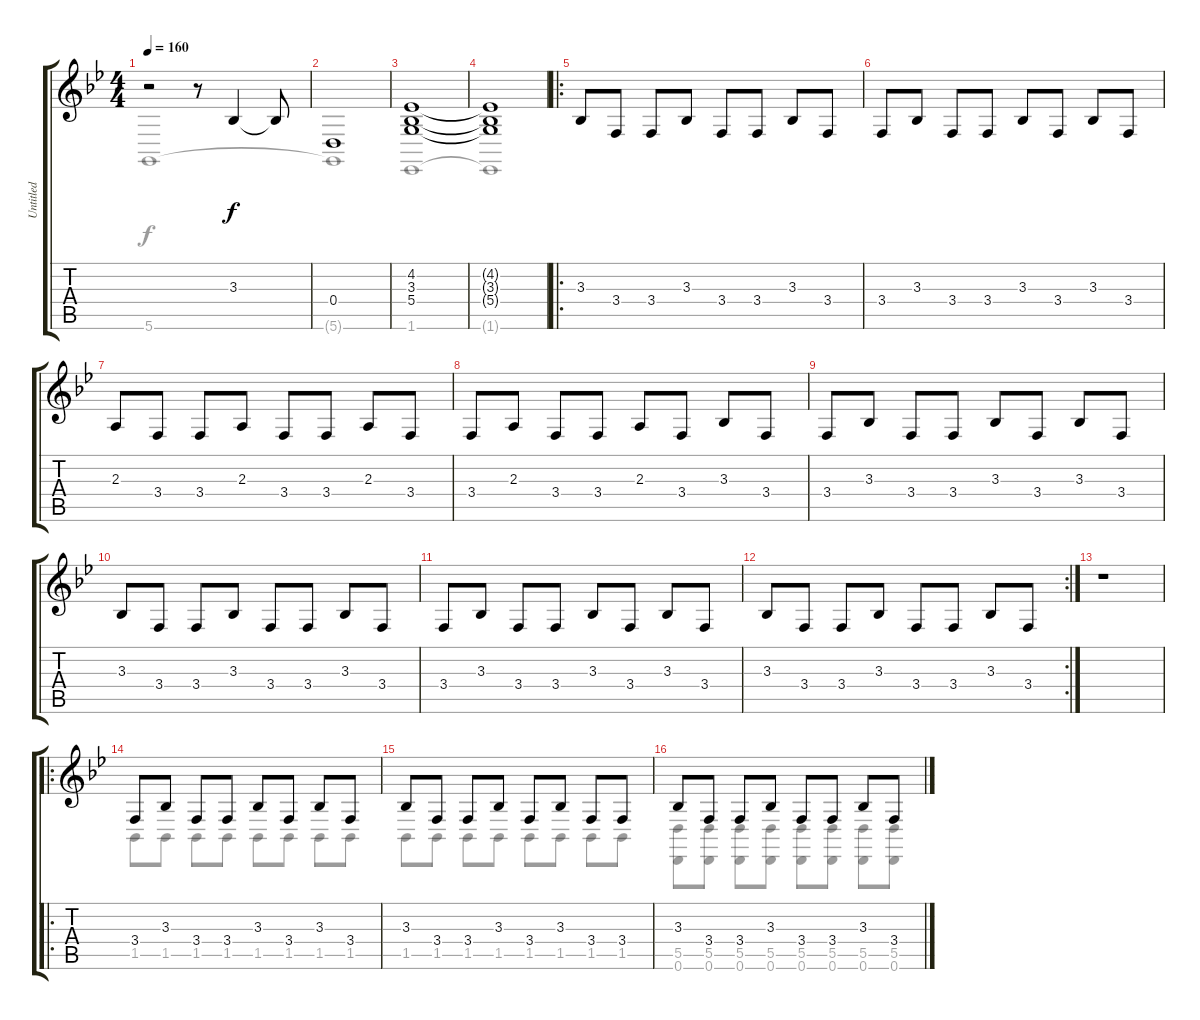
\track ("Untitled" "Untitled") {instrument acousticgrandpiano}
\staff {score tabs}
\tuning (E4 B3 G3 D3 A2 D2) {hide}
\voice
\ts (4 4)
\tempo 160
\clef g2
\ks bb
r.2{dy f} r.8 3.3.4 3.3{t}.8 |
0.4.1 |
(4.2 3.3 5.4).1 |
(4.2{t} 3.3{t} 5.4{t}).1 |
\ro
3.3.8 3.4.8 3.4.8 3.3.8 3.4.8 3.4.8 3.3.8 3.4.8 |
3.4.8 3.3.8 3.4.8 3.4.8 3.3.8 3.4.8 3.3.8 3.4.8 |
2.3.8 3.4.8 3.4.8 2.3.8 3.4.8 3.4.8 2.3.8 3.4.8 |
3.4.8 2.3.8 3.4.8 3.4.8 2.3.8 3.4.8 3.3.8 3.4.8 |
3.4.8 3.3.8 3.4.8 3.4.8 3.3.8 3.4.8 3.3.8 3.4.8 |
3.3.8 3.4.8 3.4.8 3.3.8 3.4.8 3.4.8 3.3.8 3.4.8 |
3.4.8 3.3.8 3.4.8 3.4.8 3.3.8 3.4.8 3.3.8 3.4.8 |
\rc 2
3.3.8 3.4.8 3.4.8 3.3.8 3.4.8 3.4.8 3.3.8 3.4.8 |
r.1 |
\ro
3.4.8 3.3.8 3.4.8 3.4.8 3.3.8 3.4.8 3.3.8 3.4.8 |
3.3.8 3.4.8 3.4.8 3.3.8 3.4.8 3.3.8 3.4.8 3.4.8 |
3.3.8 3.4.8 3.4.8 3.3.8 3.4.8 3.4.8 3.3.8 3.4.8
\voice
\clef g2
\ottava regular
\simile none
\ks bb
5.6.1{dy f} |
5.6{t}.1 |
1.6.1 |
1.6{t}.1 |
|
|
|
|
|
|
|
|
|
1.5.8 1.5.8 1.5.8 1.5.8 1.5.8 1.5.8 1.5.8 1.5.8 |
1.5.8 1.5.8 1.5.8 1.5.8 1.5.8 1.5.8 1.5.8 1.5.8 |
(5.5 0.6).8 (5.5 0.6).8 (5.5 0.6).8 (5.5 0.6).8 (5.5 0.6).8 (5.5 0.6).8 (5.5 0.6).8 (5.5 0.6).8
